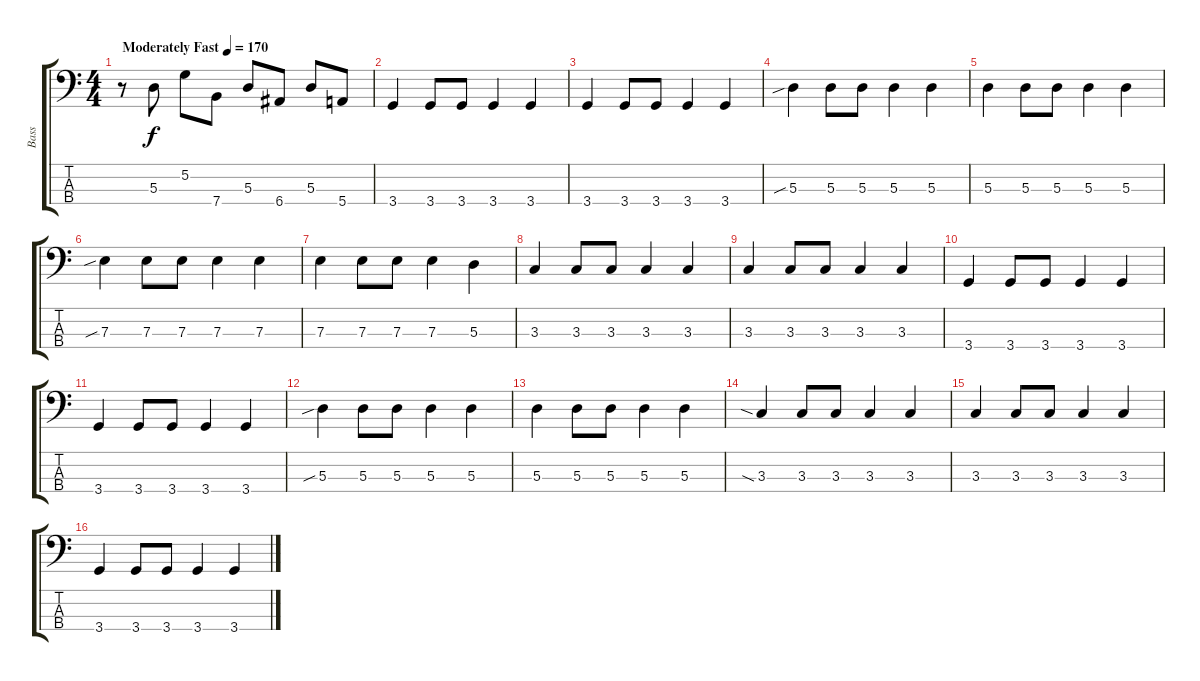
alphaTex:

\track ("Bass" "Bass") {instrument electricbassfinger}
\staff {score tabs}
\tuning (G2 D2 A1 E1) {hide}
\ts (4 4)
\tempo (170 "Moderately Fast")
\clef f4
\ks c
r.8{dy f instrument electricbassfinger} 5.3.8 5.2.8 7.4.8 5.3.8 6.4.8 5.3.8 5.4.8 |
3.4.4 3.4.8 3.4.8 3.4.4 3.4.4 |
3.4.4 3.4.8 3.4.8 3.4.4 3.4.4 |
5.3{sib}.4 5.3.8 5.3.8 5.3.4 5.3.4 |
5.3.4 5.3.8 5.3.8 5.3.4 5.3.4 |
7.3{sib}.4 7.3.8 7.3.8 7.3.4 7.3.4 |
7.3.4 7.3.8 7.3.8 7.3.4 5.3.4 |
3.3.4 3.3.8 3.3.8 3.3.4 3.3.4 |
3.3.4 3.3.8 3.3.8 3.3.4 3.3.4 |
3.4.4 3.4.8 3.4.8 3.4.4 3.4.4 |
3.4.4 3.4.8 3.4.8 3.4.4 3.4.4 |
5.3{sib}.4 5.3.8 5.3.8 5.3.4 5.3.4 |
5.3.4 5.3.8 5.3.8 5.3.4 5.3.4 |
3.3{sia}.4 3.3.8 3.3.8 3.3.4 3.3.4 |
3.3.4 3.3.8 3.3.8 3.3.4 3.3.4 |
3.4.4 3.4.8 3.4.8 3.4.4 3.4.4
